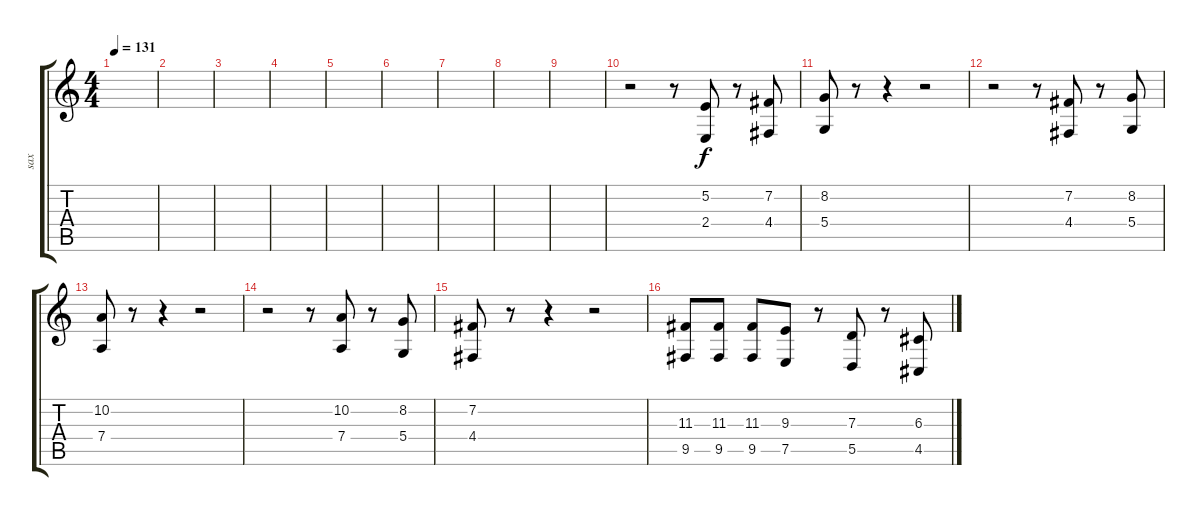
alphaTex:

\track ("sax" "sax") {instrument sopranosax}
\staff {score tabs}
\tuning (E4 B3 G3 D3 A2 E2) {hide}
\ts (4 4)
\tempo 131
\clef g2
\ks c
|
|
|
|
|
|
|
|
|
r.2 r.8 (5.2 2.4).8 r.8 (7.2 4.4).8 |
(8.2 5.4).8 r.8 r.4 r.2 |
r.2 r.8 (7.2 4.4).8 r.8 (8.2 5.4).8 |
(10.2 7.4).8 r.8 r.4 r.2 |
r.2 r.8 (10.2 7.4).8 r.8 (8.2 5.4).8 |
(7.2 4.4).8 r.8 r.4 r.2 |
(11.3 9.5).8 (11.3 9.5).8 (11.3 9.5).8 (9.3 7.5).8 r.8 (7.3 5.5).8 r.8 (6.3 4.5).8
